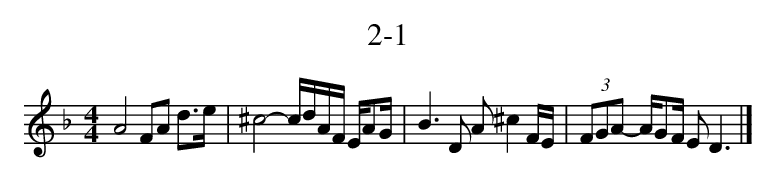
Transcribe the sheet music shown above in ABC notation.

X:1-1
T:2-1
M:4/4
L:1/4
K:F
A2 F/A/ d3//e// | ^c2- c//d//A//F// E//A/G// | B3/ D/ A/ ^c F//E// | (3F/G/A/- A//G/F// E/ D3/ |]
